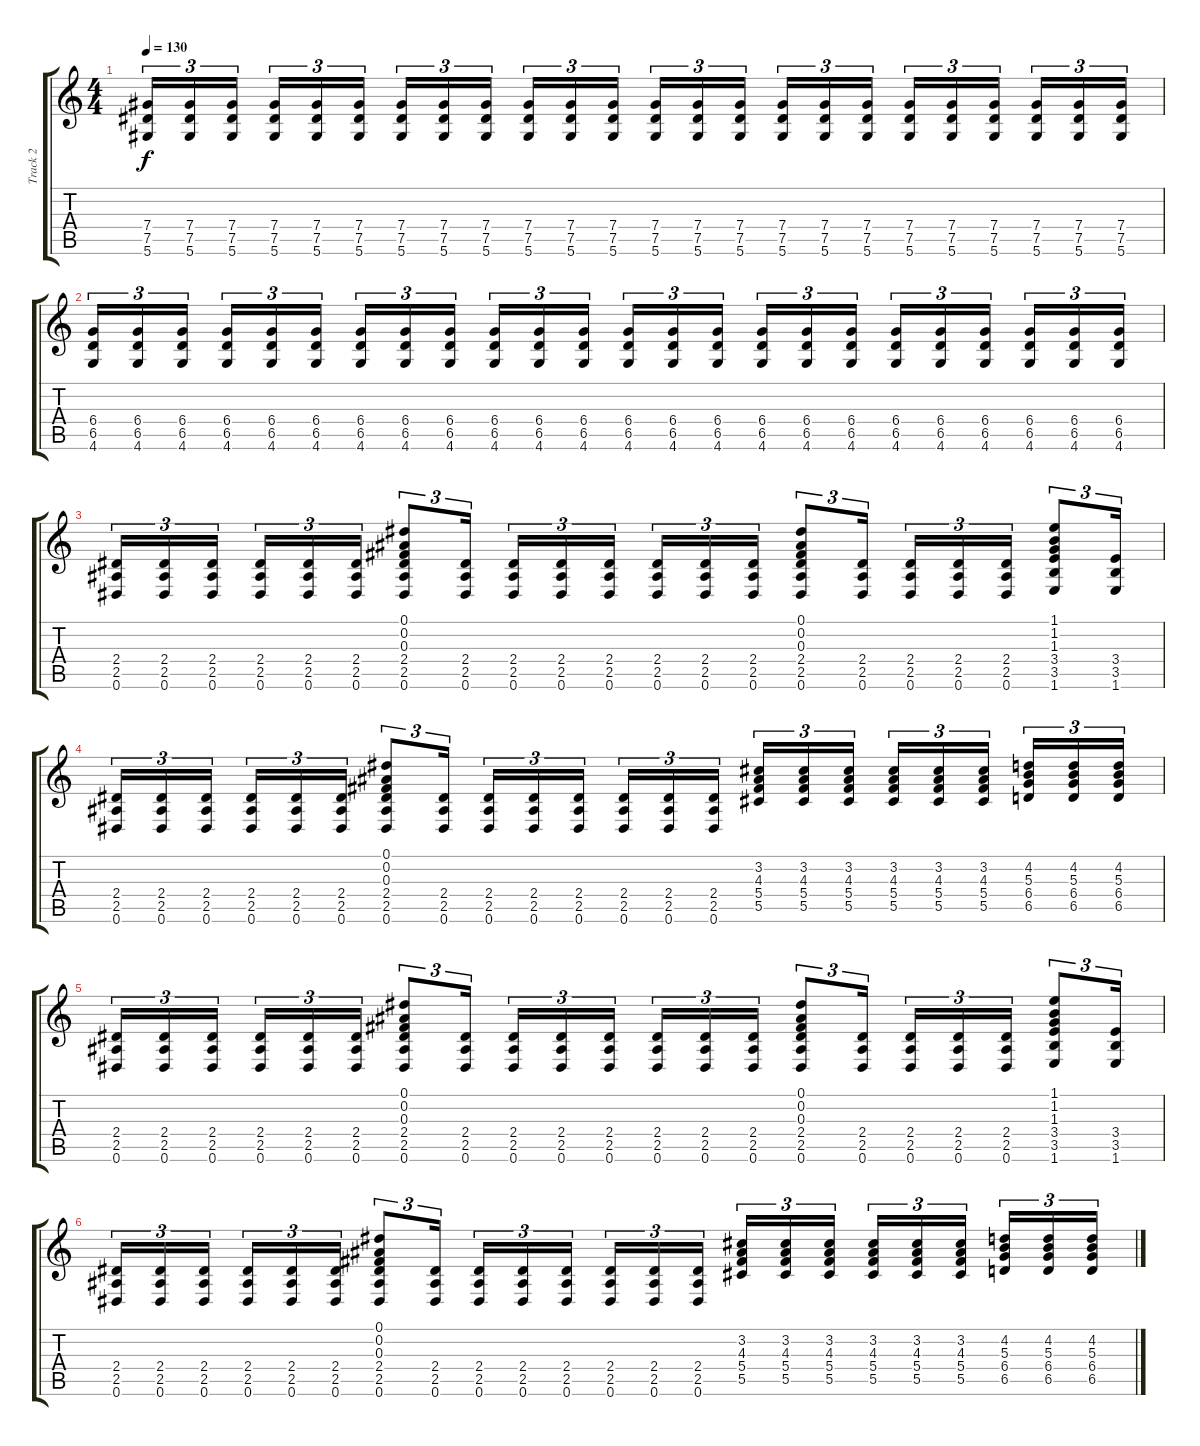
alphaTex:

\track ("Track 2" "Track 2") {instrument distortionguitar}
\staff {score tabs}
\tuning (Eb4 Bb3 Gb3 Db3 Ab2 Eb2) {hide}
\ts (4 4)
\tempo 130
\clef g2
\ks c
(7.4 7.5 5.6).16{tu (3 2) dy f} (7.4 7.5 5.6).16{tu (3 2)} (7.4 7.5 5.6).16{tu (3 2)} (7.4 7.5 5.6).16{tu (3 2)} (7.4 7.5 5.6).16{tu (3 2)} (7.4 7.5 5.6).16{tu (3 2)} (7.4 7.5 5.6).16{tu (3 2)} (7.4 7.5 5.6).16{tu (3 2)} (7.4 7.5 5.6).16{tu (3 2)} (7.4 7.5 5.6).16{tu (3 2)} (7.4 7.5 5.6).16{tu (3 2)} (7.4 7.5 5.6).16{tu (3 2)} (7.4 7.5 5.6).16{tu (3 2)} (7.4 7.5 5.6).16{tu (3 2)} (7.4 7.5 5.6).16{tu (3 2)} (7.4 7.5 5.6).16{tu (3 2)} (7.4 7.5 5.6).16{tu (3 2)} (7.4 7.5 5.6).16{tu (3 2)} (7.4 7.5 5.6).16{tu (3 2)} (7.4 7.5 5.6).16{tu (3 2)} (7.4 7.5 5.6).16{tu (3 2)} (7.4 7.5 5.6).16{tu (3 2)} (7.4 7.5 5.6).16{tu (3 2)} (7.4 7.5 5.6).16{tu (3 2)} |
(6.4 6.5 4.6).16{tu (3 2)} (6.4 6.5 4.6).16{tu (3 2)} (6.4 6.5 4.6).16{tu (3 2)} (6.4 6.5 4.6).16{tu (3 2)} (6.4 6.5 4.6).16{tu (3 2)} (6.4 6.5 4.6).16{tu (3 2)} (6.4 6.5 4.6).16{tu (3 2)} (6.4 6.5 4.6).16{tu (3 2)} (6.4 6.5 4.6).16{tu (3 2)} (6.4 6.5 4.6).16{tu (3 2)} (6.4 6.5 4.6).16{tu (3 2)} (6.4 6.5 4.6).16{tu (3 2)} (6.4 6.5 4.6).16{tu (3 2)} (6.4 6.5 4.6).16{tu (3 2)} (6.4 6.5 4.6).16{tu (3 2)} (6.4 6.5 4.6).16{tu (3 2)} (6.4 6.5 4.6).16{tu (3 2)} (6.4 6.5 4.6).16{tu (3 2)} (6.4 6.5 4.6).16{tu (3 2)} (6.4 6.5 4.6).16{tu (3 2)} (6.4 6.5 4.6).16{tu (3 2)} (6.4 6.5 4.6).16{tu (3 2)} (6.4 6.5 4.6).16{tu (3 2)} (6.4 6.5 4.6).16{tu (3 2)} |
(2.4 2.5 0.6).16{tu (3 2)} (2.4 2.5 0.6).16{tu (3 2)} (2.4 2.5 0.6).16{tu (3 2)} (2.4 2.5 0.6).16{tu (3 2)} (2.4 2.5 0.6).16{tu (3 2)} (2.4 2.5 0.6).16{tu (3 2)} (0.1 0.2 0.3 2.4 2.5 0.6).8{tu (3 2)} (2.4 2.5 0.6).16{tu (3 2)} (2.4 2.5 0.6).16{tu (3 2)} (2.4 2.5 0.6).16{tu (3 2)} (2.4 2.5 0.6).16{tu (3 2)} (2.4 2.5 0.6).16{tu (3 2)} (2.4 2.5 0.6).16{tu (3 2)} (2.4 2.5 0.6).16{tu (3 2)} (0.1 0.2 0.3 2.4 2.5 0.6).8{tu (3 2)} (2.4 2.5 0.6).16{tu (3 2)} (2.4 2.5 0.6).16{tu (3 2)} (2.4 2.5 0.6).16{tu (3 2)} (2.4 2.5 0.6).16{tu (3 2)} (1.1 1.2 1.3 3.4 3.5 1.6).8{tu (3 2)} (3.4 3.5 1.6).16{tu (3 2)} |
(2.4 2.5 0.6).16{tu (3 2)} (2.4 2.5 0.6).16{tu (3 2)} (2.4 2.5 0.6).16{tu (3 2)} (2.4 2.5 0.6).16{tu (3 2)} (2.4 2.5 0.6).16{tu (3 2)} (2.4 2.5 0.6).16{tu (3 2)} (0.1 0.2 0.3 2.4 2.5 0.6).8{tu (3 2)} (2.4 2.5 0.6).16{tu (3 2)} (2.4 2.5 0.6).16{tu (3 2)} (2.4 2.5 0.6).16{tu (3 2)} (2.4 2.5 0.6).16{tu (3 2)} (2.4 2.5 0.6).16{tu (3 2)} (2.4 2.5 0.6).16{tu (3 2)} (2.4 2.5 0.6).16{tu (3 2)} (3.2 4.3 5.4 5.5).16{tu (3 2)} (3.2 4.3 5.4 5.5).16{tu (3 2)} (3.2 4.3 5.4 5.5).16{tu (3 2)} (3.2 4.3 5.4 5.5).16{tu (3 2)} (3.2 4.3 5.4 5.5).16{tu (3 2)} (3.2 4.3 5.4 5.5).16{tu (3 2)} (4.2 5.3 6.4 6.5).16{tu (3 2)} (4.2 5.3 6.4 6.5).16{tu (3 2)} (4.2 5.3 6.4 6.5).16{tu (3 2)} |
(2.4 2.5 0.6).16{tu (3 2)} (2.4 2.5 0.6).16{tu (3 2)} (2.4 2.5 0.6).16{tu (3 2)} (2.4 2.5 0.6).16{tu (3 2)} (2.4 2.5 0.6).16{tu (3 2)} (2.4 2.5 0.6).16{tu (3 2)} (0.1 0.2 0.3 2.4 2.5 0.6).8{tu (3 2)} (2.4 2.5 0.6).16{tu (3 2)} (2.4 2.5 0.6).16{tu (3 2)} (2.4 2.5 0.6).16{tu (3 2)} (2.4 2.5 0.6).16{tu (3 2)} (2.4 2.5 0.6).16{tu (3 2)} (2.4 2.5 0.6).16{tu (3 2)} (2.4 2.5 0.6).16{tu (3 2)} (0.1 0.2 0.3 2.4 2.5 0.6).8{tu (3 2)} (2.4 2.5 0.6).16{tu (3 2)} (2.4 2.5 0.6).16{tu (3 2)} (2.4 2.5 0.6).16{tu (3 2)} (2.4 2.5 0.6).16{tu (3 2)} (1.1 1.2 1.3 3.4 3.5 1.6).8{tu (3 2)} (3.4 3.5 1.6).16{tu (3 2)} |
(2.4 2.5 0.6).16{tu (3 2)} (2.4 2.5 0.6).16{tu (3 2)} (2.4 2.5 0.6).16{tu (3 2)} (2.4 2.5 0.6).16{tu (3 2)} (2.4 2.5 0.6).16{tu (3 2)} (2.4 2.5 0.6).16{tu (3 2)} (0.1 0.2 0.3 2.4 2.5 0.6).8{tu (3 2)} (2.4 2.5 0.6).16{tu (3 2)} (2.4 2.5 0.6).16{tu (3 2)} (2.4 2.5 0.6).16{tu (3 2)} (2.4 2.5 0.6).16{tu (3 2)} (2.4 2.5 0.6).16{tu (3 2)} (2.4 2.5 0.6).16{tu (3 2)} (2.4 2.5 0.6).16{tu (3 2)} (3.2 4.3 5.4 5.5).16{tu (3 2)} (3.2 4.3 5.4 5.5).16{tu (3 2)} (3.2 4.3 5.4 5.5).16{tu (3 2)} (3.2 4.3 5.4 5.5).16{tu (3 2)} (3.2 4.3 5.4 5.5).16{tu (3 2)} (3.2 4.3 5.4 5.5).16{tu (3 2)} (4.2 5.3 6.4 6.5).16{tu (3 2)} (4.2 5.3 6.4 6.5).16{tu (3 2)} (4.2 5.3 6.4 6.5).16{tu (3 2)}
